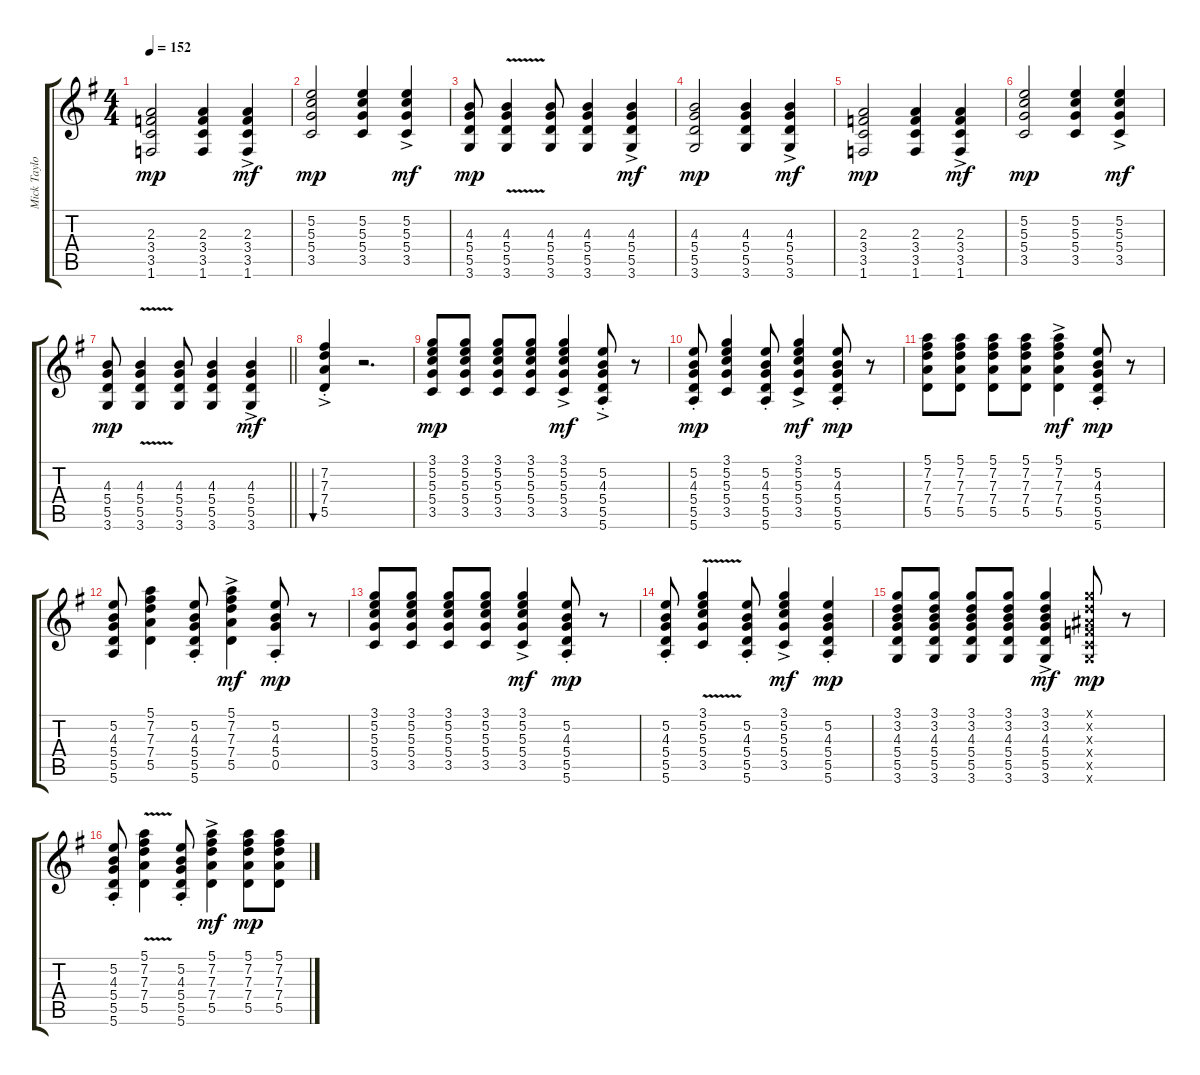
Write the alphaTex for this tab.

\track ("Mick Taylor" "Mick Taylo") {instrument electricguitarjazz}
\staff {score tabs}
\tuning (E4 B3 G3 D3 A2 E2) {hide}
\ts (4 4)
\tempo 152
\clef g2
\ks g
(2.3 3.4 3.5 1.6).2{dy mp} (2.3 3.4 3.5 1.6).4 (2.3{ac} 3.4{ac} 3.5{ac} 1.6{ac}).4{dy mf} |
(5.2 5.3 5.4 3.5).2{dy mp} (5.2 5.3 5.4 3.5).4 (5.2{ac} 5.3{ac} 5.4{ac} 3.5{ac}).4{dy mf} |
(4.3 5.4 5.5 3.6).8{dy mp} (4.3{v} 5.4{v} 5.5{v} 3.6{v}).4 (4.3 5.4 5.5 3.6).8 (4.3 5.4 5.5 3.6).4 (4.3{ac} 5.4{ac} 5.5{ac} 3.6{ac}).4{dy mf} |
(4.3 5.4 5.5 3.6).2{dy mp} (4.3 5.4 5.5 3.6).4 (4.3{ac} 5.4{ac} 5.5{ac} 3.6{ac}).4{dy mf} |
(2.3 3.4 3.5 1.6).2{dy mp} (2.3 3.4 3.5 1.6).4 (2.3{ac} 3.4{ac} 3.5{ac} 1.6{ac}).4{dy mf} |
(5.2 5.3 5.4 3.5).2{dy mp} (5.2 5.3 5.4 3.5).4 (5.2{ac} 5.3{ac} 5.4{ac} 3.5{ac}).4{dy mf} |
\barLineRight lightlight
(4.3 5.4 5.5 3.6).8{dy mp} (4.3{v} 5.4{v} 5.5{v} 3.6{v}).4 (4.3 5.4 5.5 3.6).8 (4.3 5.4 5.5 3.6).4 (4.3{ac} 5.4{ac} 5.5{ac} 3.6{ac}).4{dy mf} |
(7.2{ac st} 7.3{ac st} 7.4{ac st} 5.5{ac st}).4{bu 30} r.2{d} |
(3.1 5.2 5.3 5.4 3.5).8{dy mp} (3.1 5.2 5.3 5.4 3.5).8 (3.1 5.2 5.3 5.4 3.5).8 (3.1 5.2 5.3 5.4 3.5).8 (3.1{ac} 5.2{ac} 5.3{ac} 5.4{ac} 3.5{ac}).4{dy mf} (5.2{ac st} 4.3{ac st} 5.4{ac st} 5.5{ac st} 5.6{ac st}).8 r.8 |
(5.2{st} 4.3{st} 5.4{st} 5.5{st} 5.6{st}).8{dy mp} (3.1 5.2 5.3 5.4 3.5).4 (5.2{st} 4.3{st} 5.4{st} 5.5{st} 5.6{st}).8 (3.1{ac} 5.2{ac} 5.3{ac} 5.4{ac} 3.5{ac}).4{dy mf} (5.2{st} 4.3{st} 5.4{st} 5.5{st} 5.6{st}).8{dy mp} r.8 |
(5.1 7.2 7.3 7.4 5.5).8 (5.1 7.2 7.3 7.4 5.5).8 (5.1 7.2 7.3 7.4 5.5).8 (5.1 7.2 7.3 7.4 5.5).8 (5.1{ac} 7.2{ac} 7.3{ac} 7.4{ac} 5.5{ac}).4{dy mf} (5.2{st} 4.3{st} 5.4{st} 5.5{st} 5.6{st}).8{dy mp} r.8 |
(5.2 4.3 5.4 5.5 5.6).8 (5.1 7.2 7.3 7.4 5.5).4 (5.2{st} 4.3{st} 5.4{st} 5.5{st} 5.6{st}).8 (5.1{ac} 7.2{ac} 7.3{ac} 7.4{ac} 5.5{ac}).4{dy mf} (5.2{st} 4.3{st} 5.4{st} 0.5{st}).8{dy mp} r.8 |
(3.1 5.2 5.3 5.4 3.5).8 (3.1 5.2 5.3 5.4 3.5).8 (3.1 5.2 5.3 5.4 3.5).8 (3.1 5.2 5.3 5.4 3.5).8 (3.1{ac} 5.2{ac} 5.3{ac} 5.4{ac} 3.5{ac}).4{dy mf} (5.2{st} 4.3{st} 5.4{st} 5.5{st} 5.6{st}).8{dy mp} r.8 |
(5.2{st} 4.3{st} 5.4{st} 5.5{st} 5.6{st}).8 (3.1{v} 5.2{v} 5.3{v} 5.4{v} 3.5{v}).4 (5.2{st} 4.3{st} 5.4{st} 5.5{st} 5.6{st}).8 (3.1{ac} 5.2{ac} 5.3{ac} 5.4{ac} 3.5{ac}).4{dy mf} (5.2{st} 4.3{st} 5.4{st} 5.5{st} 5.6{st}).4{dy mp} |
(3.1 3.2 4.3 5.4 5.5 3.6).8 (3.1 3.2 4.3 5.4 5.5 3.6).8 (3.1 3.2 4.3 5.4 5.5 3.6).8 (3.1 3.2 4.3 5.4 5.5 3.6).8 (3.1{ac} 3.2{ac} 4.3{ac} 5.4{ac} 5.5{ac} 3.6{ac}).4{dy mf} (3.1{x} 3.2{x} 3.3{x} 3.4{x} 3.5{x} 3.6{x}).8{dy mp} r.8 |
(5.2{st} 4.3{st} 5.4{st} 5.5{st} 5.6{st}).8 (5.1{v} 7.2{v} 7.3{v} 7.4{v} 5.5{v}).4 (5.2{st} 4.3{st} 5.4{st} 5.5{st} 5.6{st}).8 (5.1{ac} 7.2{ac} 7.3{ac} 7.4{ac} 5.5{ac}).4{dy mf} (5.1 7.2 7.3 7.4 5.5).8{dy mp} (5.1 7.2 7.3 7.4 5.5).8
